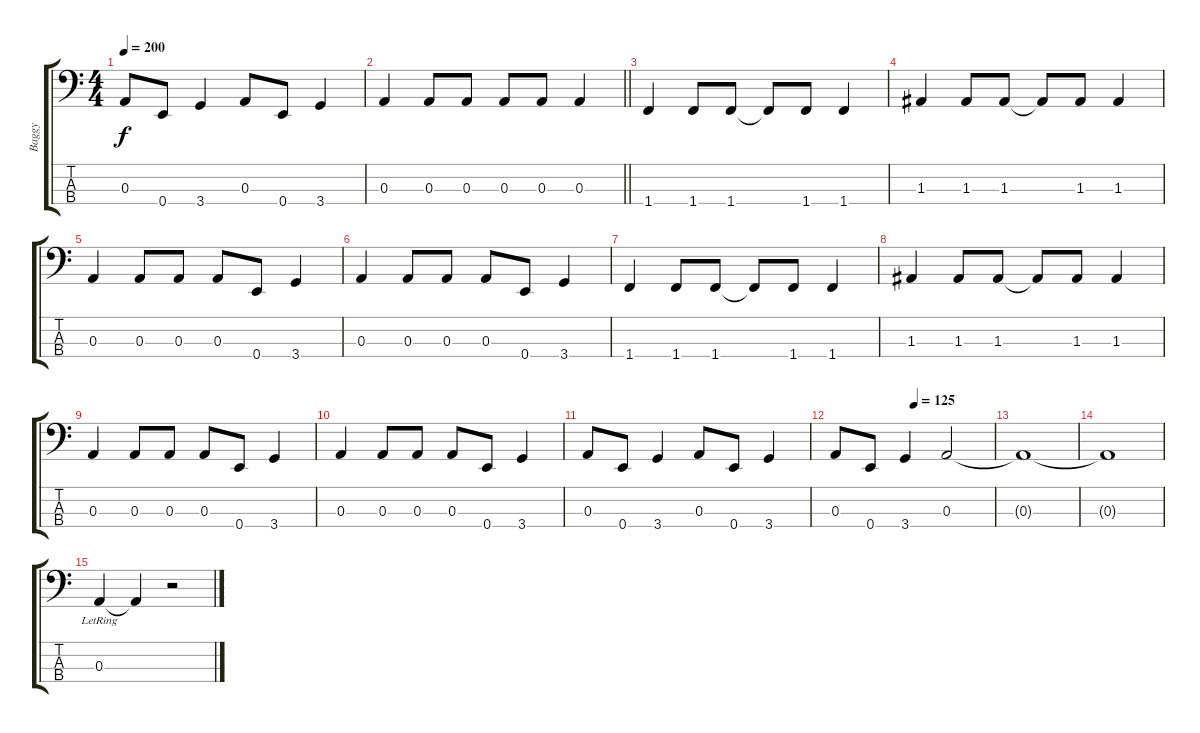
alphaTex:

\track ("Baggy" "Baggy") {instrument electricbasspick}
\staff {score tabs}
\tuning (G2 D2 A1 E1) {hide}
\ts (4 4)
\tempo 200
\clef f4
\ks c
0.3.8{dy f} 0.4.8 3.4.4 0.3.8 0.4.8 3.4.4 |
\barLineRight lightlight
0.3.4 0.3.8 0.3.8 0.3.8 0.3.8 0.3.4 |
1.4.4 1.4.8 1.4.8 1.4{t}.8 1.4.8 1.4.4 |
1.3.4 1.3.8 1.3.8 1.3{t}.8 1.3.8 1.3.4 |
0.3.4 0.3.8 0.3.8 0.3.8 0.4.8 3.4.4 |
0.3.4 0.3.8 0.3.8 0.3.8 0.4.8 3.4.4 |
1.4.4 1.4.8 1.4.8 1.4{t}.8 1.4.8 1.4.4 |
1.3.4 1.3.8 1.3.8 1.3{t}.8 1.3.8 1.3.4 |
0.3.4 0.3.8 0.3.8 0.3.8 0.4.8 3.4.4 |
0.3.4 0.3.8 0.3.8 0.3.8 0.4.8 3.4.4 |
0.3.8 0.4.8 3.4.4 0.3.8 0.4.8 3.4.4 |
\tempo (125 0.5)
0.3.8 0.4.8 3.4.4 0.3.2 |
0.3{t}.1 |
0.3{t}.1 |
0.3{lr}.4 0.3{t}.4 r.2
